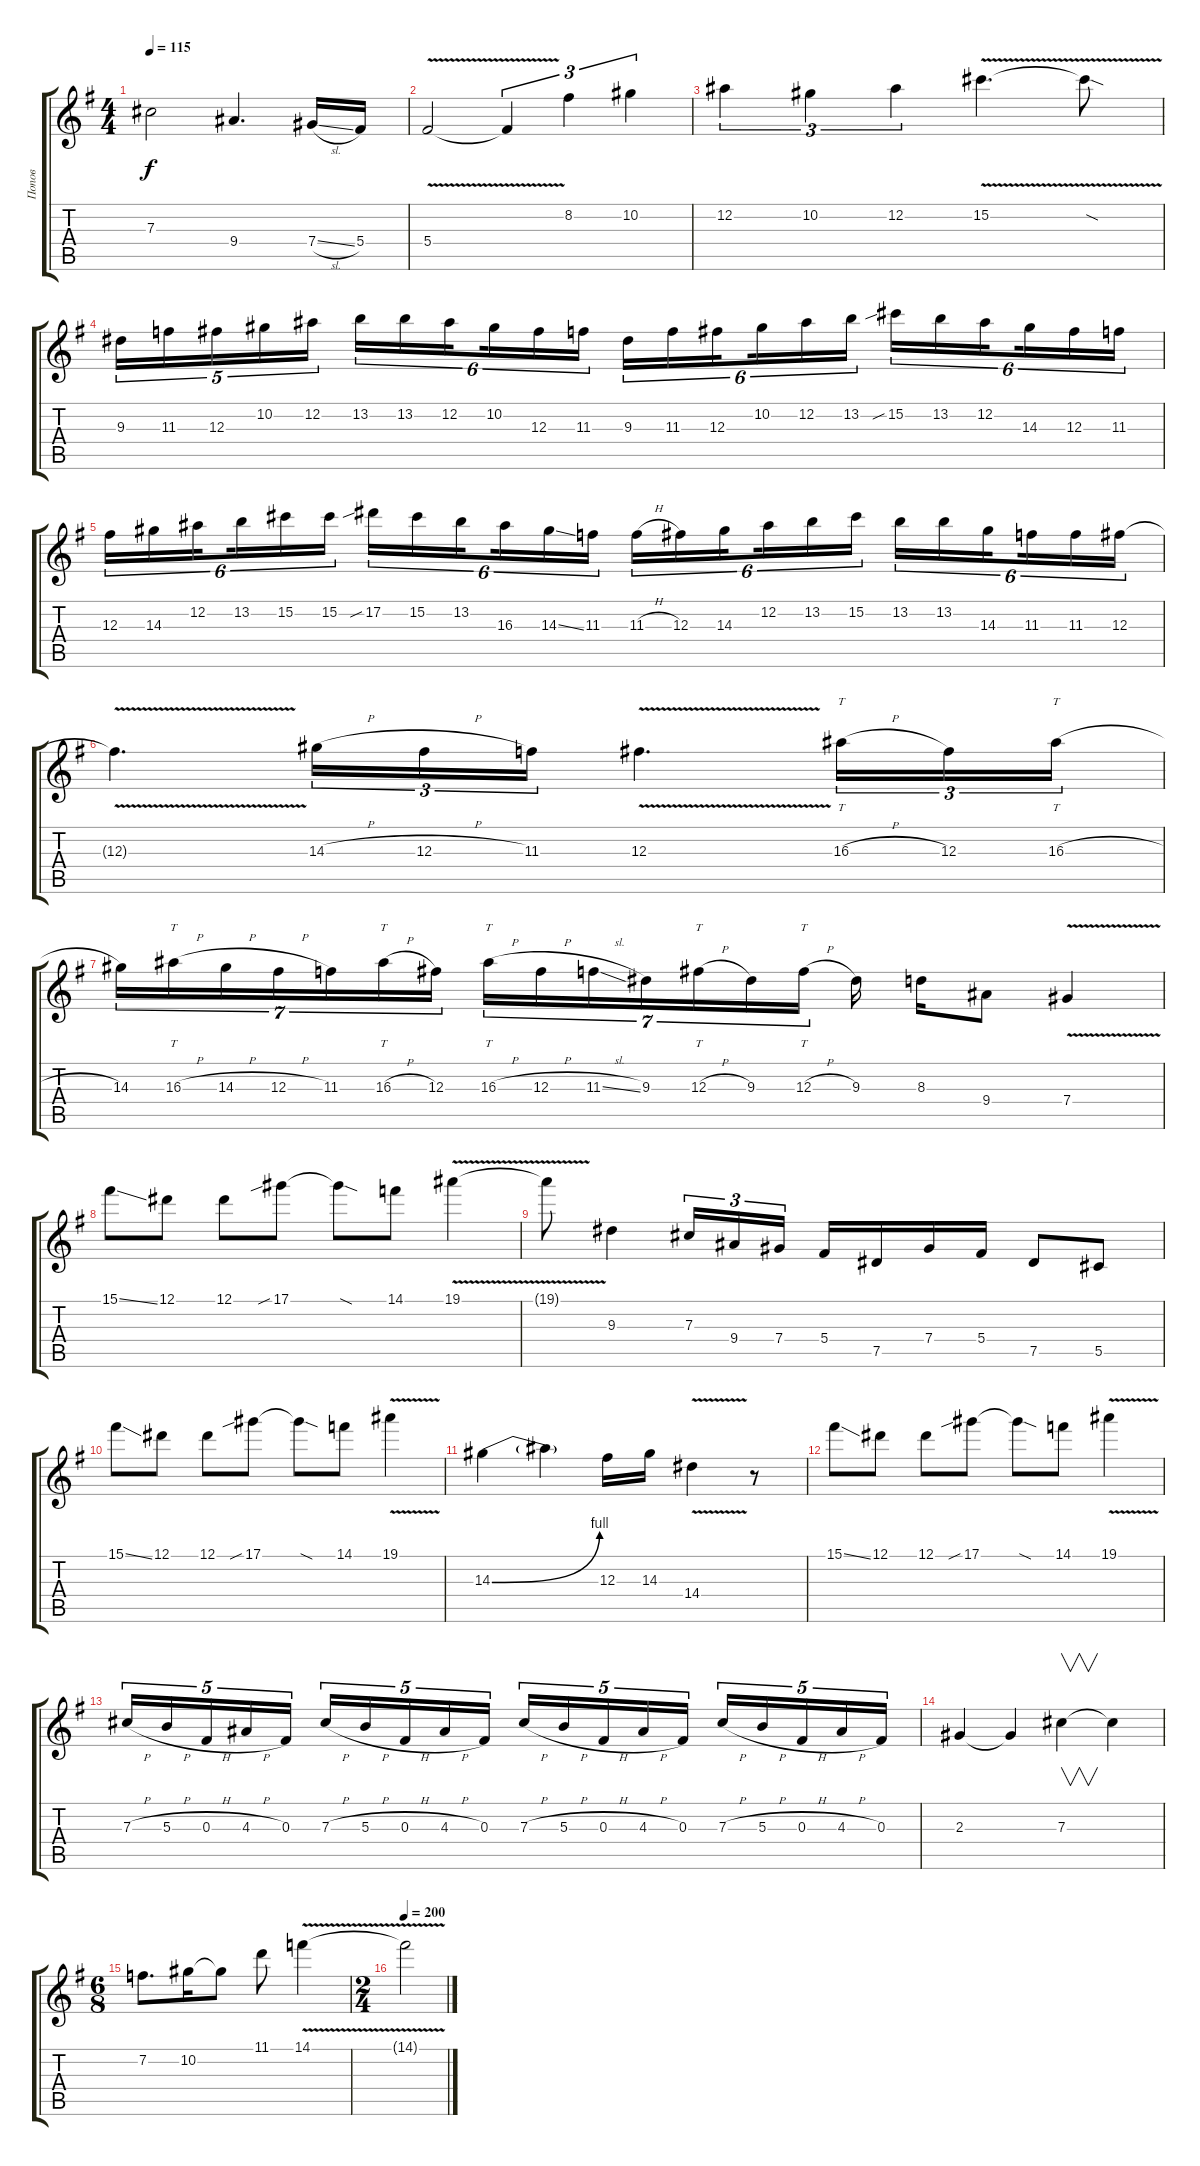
\track ("Попов" "Попов") {instrument distortionguitar}
\staff {score tabs}
\tuning (Eb4 Bb3 Gb3 Db3 Ab2 Eb2) {hide}
\ts (4 4)
\tempo 115
\clef g2
\ks g
7.3.2{dy f} 9.4.4{d} 7.4{sl}.16 5.4.16 |
5.4{v}.2 5.4{t}.4{tu (3 2)} 8.2.4{tu (3 2)} 10.2.4{tu (3 2)} |
12.2.4{tu (3 2)} 10.2.4{tu (3 2)} 12.2.4{tu (3 2)} 15.2{v}.4{d} 15.2{sod t}.8 |
9.3.16{tu (5 4)} 11.3.16{tu (5 4)} 12.3.16{tu (5 4)} 10.2.16{tu (5 4)} 12.2.16{tu (5 4)} 13.2.16{tu (6 4)} 13.2.16{tu (6 4)} 12.2.16{tu (6 4) beam splitsecondary} 10.2.16{tu (6 4)} 12.3.16{tu (6 4)} 11.3.16{tu (6 4)} 9.3.16{tu (6 4)} 11.3.16{tu (6 4)} 12.3.16{tu (6 4) beam splitsecondary} 10.2.16{tu (6 4)} 12.2.16{tu (6 4)} 13.2.16{tu (6 4)} 15.2{sib}.16{tu (6 4)} 13.2.16{tu (6 4)} 12.2.16{tu (6 4) beam splitsecondary} 14.3.16{tu (6 4)} 12.3.16{tu (6 4)} 11.3.16{tu (6 4)} |
12.3.16{tu (6 4)} 14.3.16{tu (6 4)} 12.2.16{tu (6 4) beam splitsecondary} 13.2.16{tu (6 4)} 15.2.16{tu (6 4)} 15.2.16{tu (6 4)} 17.2{sib}.16{tu (6 4)} 15.2.16{tu (6 4)} 13.2.16{tu (6 4) beam splitsecondary} 16.3.16{tu (6 4)} 14.3{ss}.16{tu (6 4)} 11.3.16{tu (6 4)} 11.3{h}.16{tu (6 4)} 12.3.16{tu (6 4)} 14.3.16{tu (6 4) beam splitsecondary} 12.2.16{tu (6 4)} 13.2.16{tu (6 4)} 15.2.16{tu (6 4)} 13.2.16{tu (6 4)} 13.2.16{tu (6 4)} 14.3.16{tu (6 4) beam splitsecondary} 11.3.16{tu (6 4)} 11.3.16{tu (6 4)} 12.3.16{tu (6 4)} |
12.3{v t}.4{d} 14.3{h}.16{tu (3 2)} 12.3{h}.16{tu (3 2)} 11.3.16{tu (3 2)} 12.3{v}.4{d} 16.3{h}.16{tt tu (3 2)} 12.3.16{tu (3 2)} 16.3{h}.16{tt tu (3 2)} |
14.3.16{tu (7 4)} 16.3{h}.16{tt tu (7 4)} 14.3{h}.16{tu (7 4)} 12.3{h}.16{tu (7 4)} 11.3.16{tu (7 4)} 16.3{h}.16{tt tu (7 4)} 12.3.16{tu (7 4)} 16.3{h}.16{tt tu (7 4)} 12.3{h}.16{tu (7 4)} 11.3{sl}.16{tu (7 4)} 9.3.16{tu (7 4)} 12.3{h}.16{tt tu (7 4)} 9.3.16{tu (7 4)} 12.3{h}.16{tt tu (7 4)} 9.3.16 8.3.16 9.4.8 7.4{v}.4 |
15.1{ss}.8 12.1.8 12.1.8 17.1{sib}.8 17.1{sod t}.8 14.1.8 19.1{v}.4 |
19.1{t}.8 9.3.4 7.3.16{tu (3 2)} 9.4.16{tu (3 2)} 7.4.16{tu (3 2)} 5.4.16 7.5.16 7.4.16 5.4.16 7.5.8 5.5.8 |
15.1{ss}.8 12.1.8 12.1.8 17.1{sib}.8 17.1{sod t}.8 14.1.8 19.1{v}.4 |
14.3{be (bend 0 0 60 4)}.4 14.3{t}.4 12.3.16 14.3.16 14.4{v}.4 r.8 |
15.1{ss}.8 12.1.8 12.1.8 17.1{sib}.8 17.1{sod t}.8 14.1.8 19.1{v}.4 |
7.3{h}.16{tu (5 4)} 5.3{h}.16{tu (5 4)} 0.3{h}.16{tu (5 4)} 4.3{h}.16{tu (5 4)} 0.3.16{tu (5 4)} 7.3{h}.16{tu (5 4)} 5.3{h}.16{tu (5 4)} 0.3{h}.16{tu (5 4)} 4.3{h}.16{tu (5 4)} 0.3.16{tu (5 4)} 7.3{h}.16{tu (5 4)} 5.3{h}.16{tu (5 4)} 0.3{h}.16{tu (5 4)} 4.3{h}.16{tu (5 4)} 0.3.16{tu (5 4)} 7.3{h}.16{tu (5 4)} 5.3{h}.16{tu (5 4)} 0.3{h}.16{tu (5 4)} 4.3{h}.16{tu (5 4)} 0.3.16{tu (5 4)} |
2.3.4 2.3{t}.4 7.3.4{v} 7.3{t}.4 |
\ts (6 8)
7.2.8{d} 10.2.16 10.2{t}.8 11.1.8 14.1{v}.4 |
\ts (2 4)
\tempo 200
14.1{t}.2
